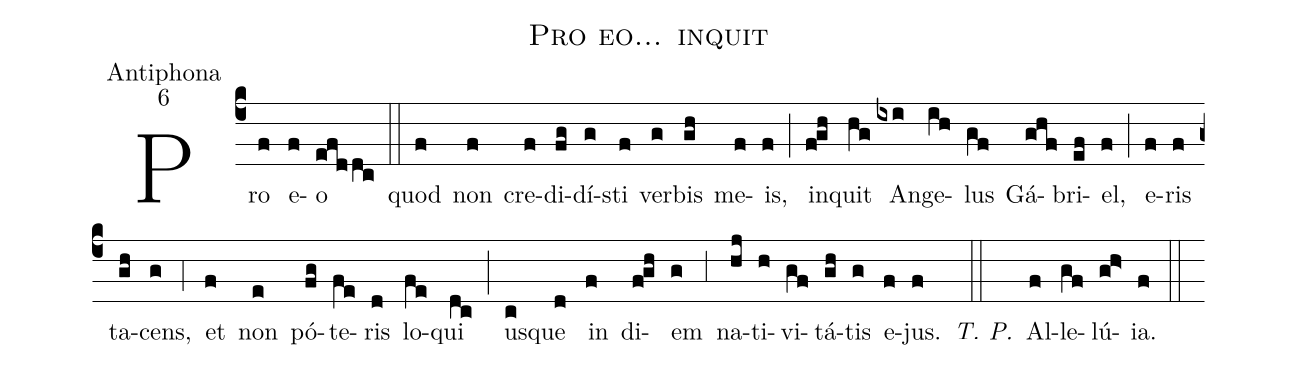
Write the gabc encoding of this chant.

name:Pro eo... inquit;
office-part:Antiphona;
mode:6;
%%
(c4) Pro(f) e(f)o(efddc) (::)
quod(f) non(f) cre(f)di(fg)dí(g)sti(f) ver(g)bis(gh) me(f)is,(f) (;) in(f!gh)quit(hg) An(ixi)ge(ih)lus(gf) Gá(ghf)bri(ef)el,(f) (;) e(f)ris(f) ta(gh)cens,(g) (,4) et(f) non(e) pó(fg)te(fe)ris(d) lo(fe)qui(dc) (;) u(c)sque(d) in(f) di(f!gh)em(g) (,3) na(hj)ti(h)vi(gf)tá(gh)tis(g) e(f)jus.(f) <i>T. P.</i>(::) Al(f)le(gf)lú(gh>)ia.(f) (::)
